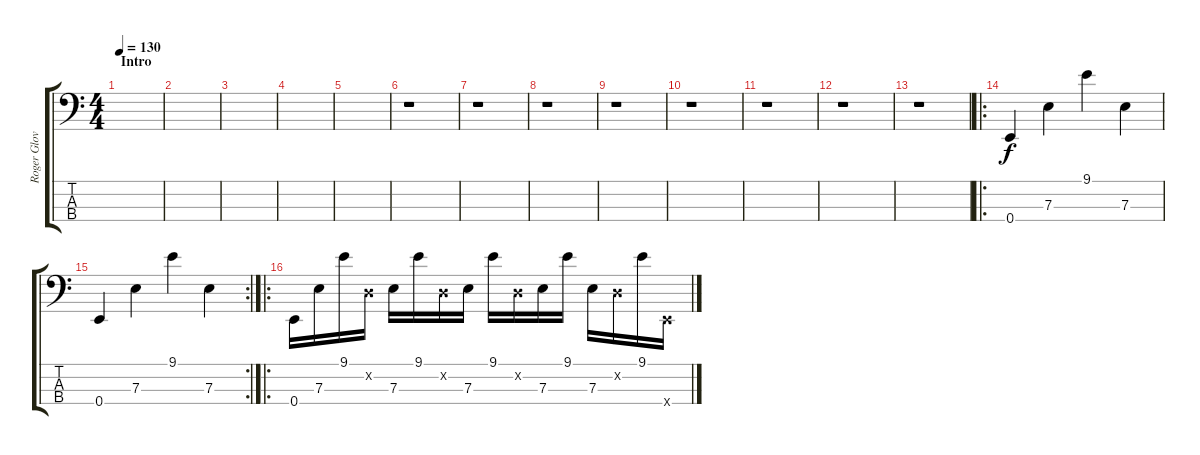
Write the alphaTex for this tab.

\track ("Roger Glover - Bass" "Roger Glov") {instrument electricbasspick}
\staff {score tabs}
\tuning (G2 D2 A1 E1) {hide}
\ts (4 4)
\section ("" "Intro")
\tempo 130
\clef f4
\ks c
|
|
|
|
|
r.1 |
r.1 |
r.1 |
r.1 |
r.1 |
r.1 |
r.1 |
r.1 |
\ro
0.4.4 7.3.4 9.1.4 7.3.4 |
\rc 2
0.4.4 7.3.4 9.1.4 7.3.4 |
\ro
0.4.16 7.3.16 9.1.16 0.2{x}.16 7.3.16 9.1.16 0.2{x}.16 7.3.16 9.1.16 0.2{x}.16 7.3.16 9.1.16 7.3.16 0.2{x}.16 9.1.16 0.4{x}.16
